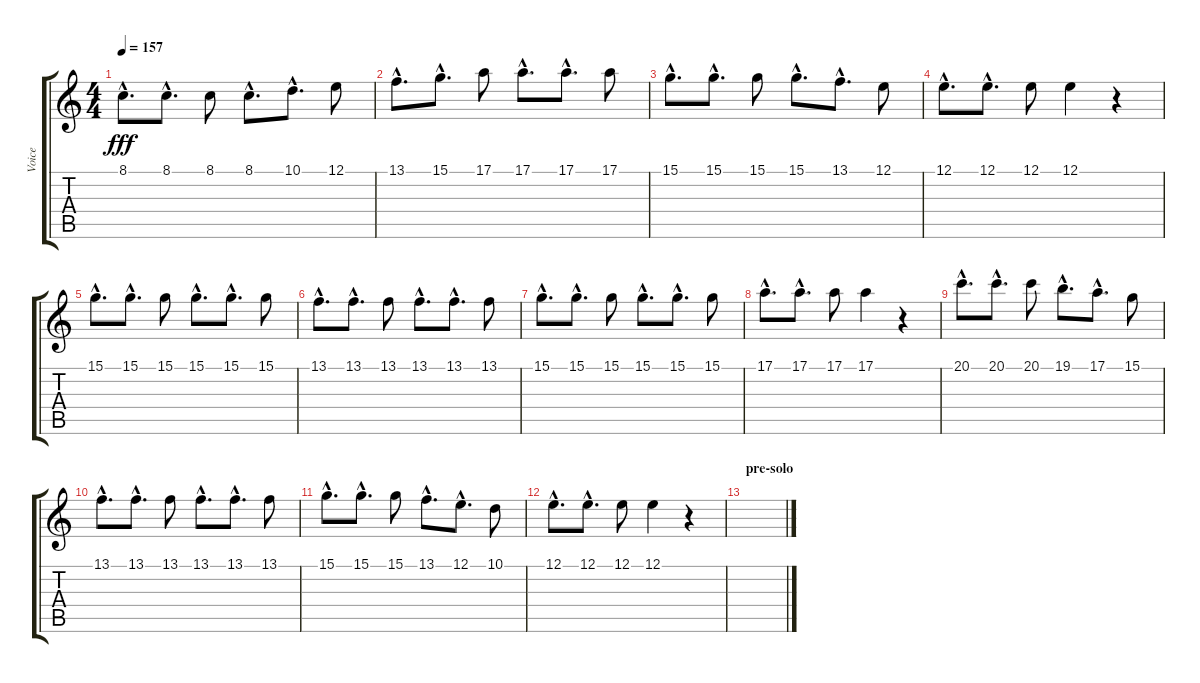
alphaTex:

\track ("Voice" "Voice") {instrument choiraahs}
\staff {score tabs}
\tuning (E4 B3 G3 D3 A2 E2) {hide}
\ts (4 4)
\tempo 157
\clef g2
\ks c
8.1{hac}.8{d dy fff} 8.1{hac}.8{d} 8.1.8 8.1{hac}.8{d} 10.1{hac}.8{d} 12.1.8 |
13.1{hac}.8{d} 15.1{hac}.8{d} 17.1.8 17.1{hac}.8{d} 17.1{hac}.8{d} 17.1.8 |
15.1{hac}.8{d} 15.1{hac}.8{d} 15.1.8 15.1{hac}.8{d} 13.1{hac}.8{d} 12.1.8 |
12.1{hac}.8{d} 12.1{hac}.8{d} 12.1.8 12.1.4 r.4 |
15.1{hac}.8{d} 15.1{hac}.8{d} 15.1.8 15.1{hac}.8{d} 15.1{hac}.8{d} 15.1.8 |
13.1{hac}.8{d} 13.1{hac}.8{d} 13.1.8 13.1{hac}.8{d} 13.1{hac}.8{d} 13.1.8 |
15.1{hac}.8{d} 15.1{hac}.8{d} 15.1.8 15.1{hac}.8{d} 15.1{hac}.8{d} 15.1.8 |
17.1{hac}.8{d} 17.1{hac}.8{d} 17.1.8 17.1.4 r.4 |
20.1{hac}.8{d} 20.1{hac}.8{d} 20.1.8 19.1{hac}.8{d} 17.1{hac}.8{d} 15.1.8 |
13.1{hac}.8{d} 13.1{hac}.8{d} 13.1.8 13.1{hac}.8{d} 13.1{hac}.8{d} 13.1.8 |
15.1{hac}.8{d} 15.1{hac}.8{d} 15.1.8 13.1{hac}.8{d} 12.1{hac}.8{d} 10.1.8 |
12.1{hac}.8{d} 12.1{hac}.8{d} 12.1.8 12.1.4 r.4 |
\section ("" "pre-solo")
